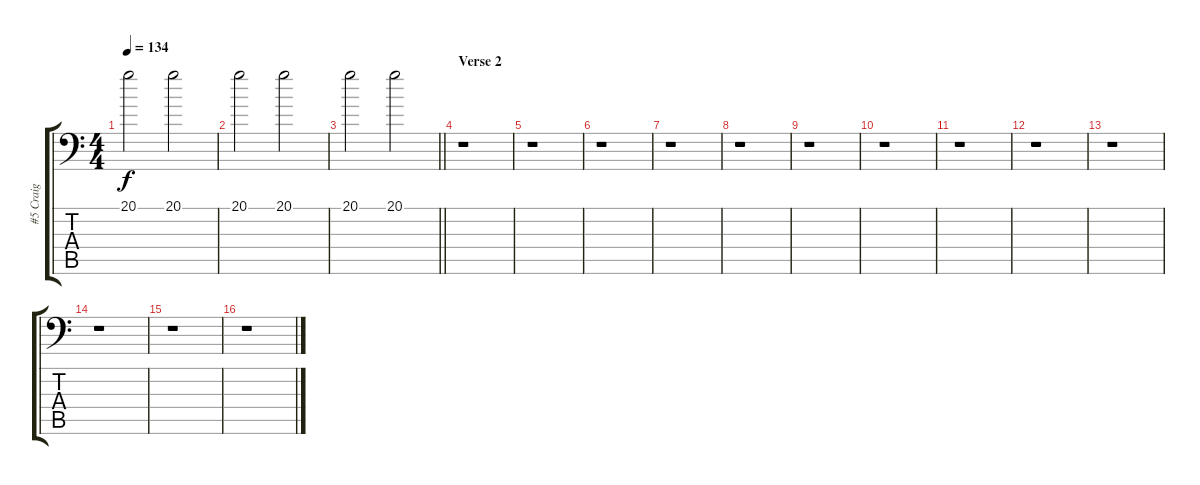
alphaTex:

\track ("#5 Craig" "#5 Craig") {instrument sitar}
\staff {score tabs}
\tuning (B3 Gb3 D3 A2 E2 A1) {hide}
\ts (4 4)
\tempo 134
\clef f4
\ks c
20.1.2{dy f} 20.1.2 |
20.1.2 20.1.2 |
\barLineRight lightlight
20.1.2 20.1.2 |
\section ("" "Verse 2")
r.1 |
r.1 |
r.1 |
r.1 |
r.1 |
r.1 |
r.1 |
r.1 |
r.1 |
r.1 |
r.1 |
r.1 |
r.1
